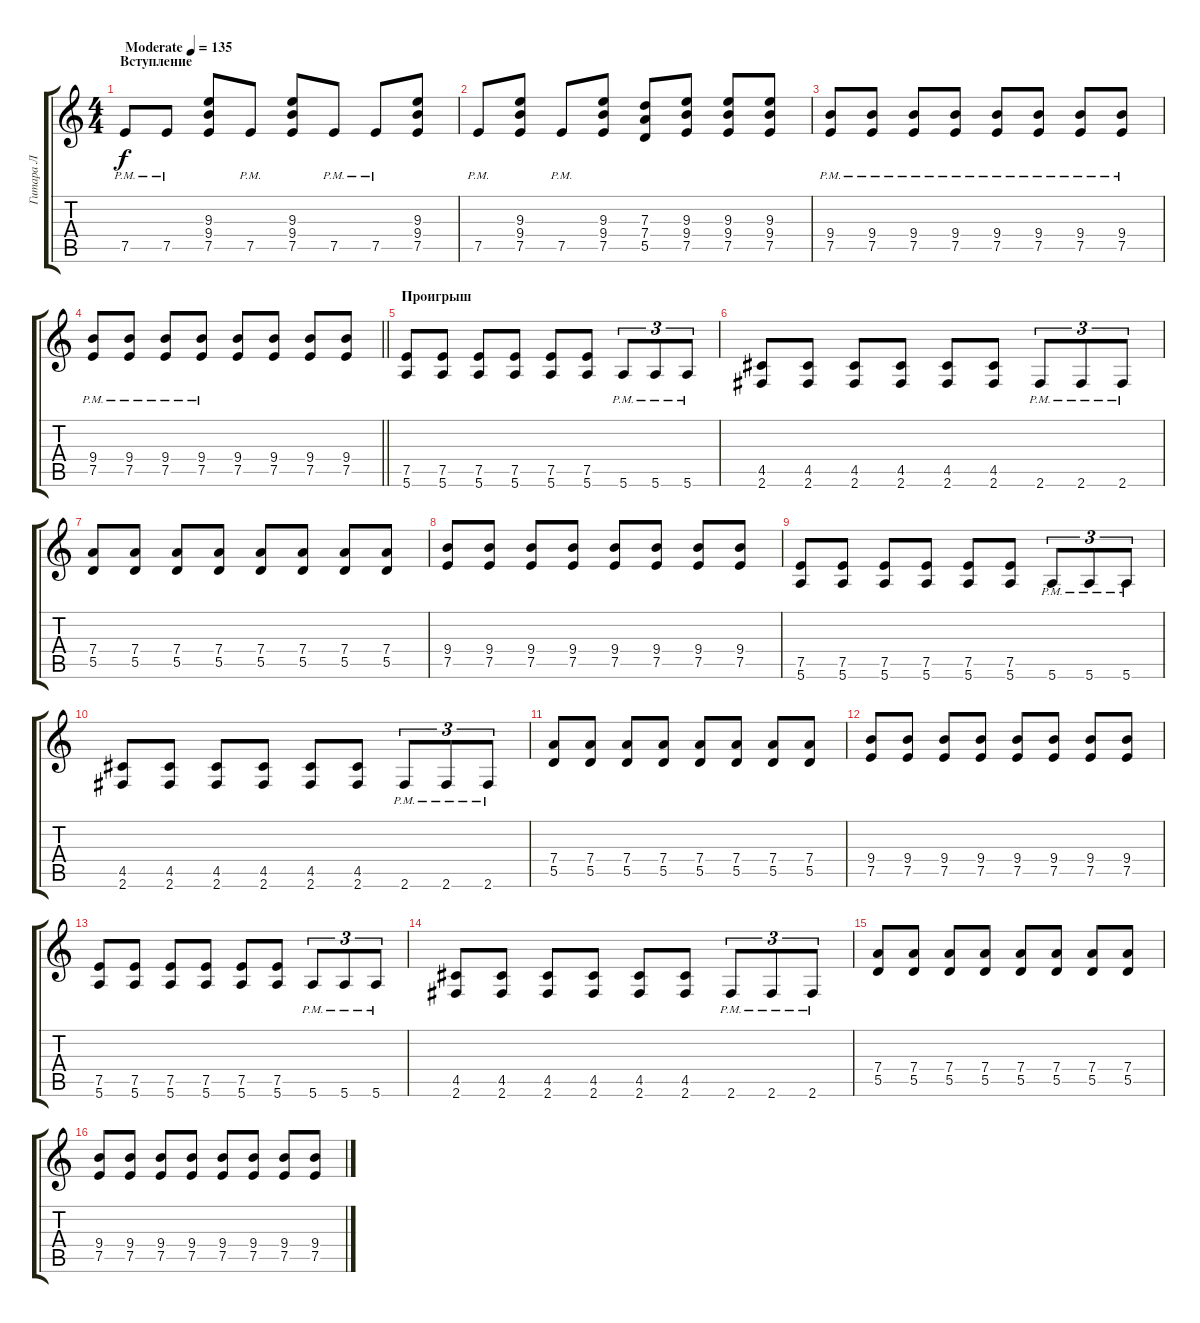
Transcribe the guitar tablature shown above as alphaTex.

\track ("Гитара Л" "Гитара Л") {instrument distortionguitar}
\staff {score tabs}
\tuning (E4 B3 G3 D3 A2 E2) {hide}
\ts (4 4)
\section ("" "Вступление")
\tempo (135 "Moderate")
\clef g2
\ks c
7.5{pm}.8{dy f instrument distortionguitar} 7.5{pm}.8 (9.3 9.4 7.5).8 7.5{pm}.8 (9.3 9.4 7.5).8 7.5{pm}.8 7.5{pm}.8 (9.3 9.4 7.5).8 |
7.5{pm}.8 (9.3 9.4 7.5).8 7.5{pm}.8 (9.3 9.4 7.5).8 (7.3 7.4 5.5).8 (9.3 9.4 7.5).8 (9.3 9.4 7.5).8 (9.3 9.4 7.5).8 |
(9.4{pm} 7.5{pm}).8 (9.4{pm} 7.5{pm}).8 (9.4{pm} 7.5{pm}).8 (9.4{pm} 7.5{pm}).8 (9.4{pm} 7.5{pm}).8 (9.4{pm} 7.5{pm}).8 (9.4{pm} 7.5{pm}).8 (9.4{pm} 7.5{pm}).8 |
\barLineRight lightlight
(9.4{pm} 7.5{pm}).8 (9.4{pm} 7.5{pm}).8 (9.4{pm} 7.5{pm}).8 (9.4{pm} 7.5{pm}).8 (9.4 7.5).8 (9.4 7.5).8 (9.4 7.5).8 (9.4 7.5).8 |
\section ("" "Проигрыш")
(7.5 5.6).8 (7.5 5.6).8 (7.5 5.6).8 (7.5 5.6).8 (7.5 5.6).8 (7.5 5.6).8 5.6{pm}.8{tu (3 2)} 5.6{pm}.8{tu (3 2)} 5.6{pm}.8{tu (3 2)} |
(4.5 2.6).8 (4.5 2.6).8 (4.5 2.6).8 (4.5 2.6).8 (4.5 2.6).8 (4.5 2.6).8 2.6{pm}.8{tu (3 2)} 2.6{pm}.8{tu (3 2)} 2.6{pm}.8{tu (3 2)} |
(7.4 5.5).8 (7.4 5.5).8 (7.4 5.5).8 (7.4 5.5).8 (7.4 5.5).8 (7.4 5.5).8 (7.4 5.5).8 (7.4 5.5).8 |
(9.4 7.5).8 (9.4 7.5).8 (9.4 7.5).8 (9.4 7.5).8 (9.4 7.5).8 (9.4 7.5).8 (9.4 7.5).8 (9.4 7.5).8 |
(7.5 5.6).8 (7.5 5.6).8 (7.5 5.6).8 (7.5 5.6).8 (7.5 5.6).8 (7.5 5.6).8 5.6{pm}.8{tu (3 2)} 5.6{pm}.8{tu (3 2)} 5.6{pm}.8{tu (3 2)} |
(4.5 2.6).8 (4.5 2.6).8 (4.5 2.6).8 (4.5 2.6).8 (4.5 2.6).8 (4.5 2.6).8 2.6{pm}.8{tu (3 2)} 2.6{pm}.8{tu (3 2)} 2.6{pm}.8{tu (3 2)} |
(7.4 5.5).8 (7.4 5.5).8 (7.4 5.5).8 (7.4 5.5).8 (7.4 5.5).8 (7.4 5.5).8 (7.4 5.5).8 (7.4 5.5).8 |
(9.4 7.5).8 (9.4 7.5).8 (9.4 7.5).8 (9.4 7.5).8 (9.4 7.5).8 (9.4 7.5).8 (9.4 7.5).8 (9.4 7.5).8 |
(7.5 5.6).8 (7.5 5.6).8 (7.5 5.6).8 (7.5 5.6).8 (7.5 5.6).8 (7.5 5.6).8 5.6{pm}.8{tu (3 2)} 5.6{pm}.8{tu (3 2)} 5.6{pm}.8{tu (3 2)} |
(4.5 2.6).8 (4.5 2.6).8 (4.5 2.6).8 (4.5 2.6).8 (4.5 2.6).8 (4.5 2.6).8 2.6{pm}.8{tu (3 2)} 2.6{pm}.8{tu (3 2)} 2.6{pm}.8{tu (3 2)} |
(7.4 5.5).8 (7.4 5.5).8 (7.4 5.5).8 (7.4 5.5).8 (7.4 5.5).8 (7.4 5.5).8 (7.4 5.5).8 (7.4 5.5).8 |
(9.4 7.5).8 (9.4 7.5).8 (9.4 7.5).8 (9.4 7.5).8 (9.4 7.5).8 (9.4 7.5).8 (9.4 7.5).8 (9.4 7.5).8
